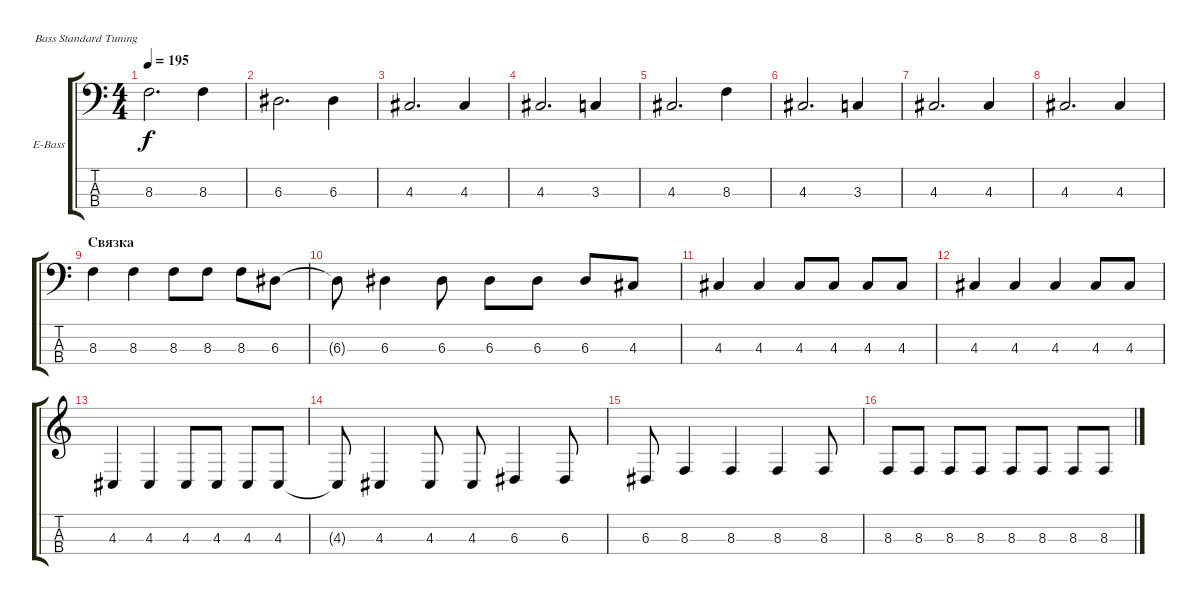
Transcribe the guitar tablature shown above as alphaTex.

\defaultSystemsLayout 4
\bracketExtendMode groupsimilarinstruments
\firstSystemTrackNameOrientation horizontal
\otherSystemsTrackNameOrientation horizontal
\track ("Electric Bass" "E-Bass") {instrument electricbassfinger}
\staff {score tabs}
\tuning (G2 D2 A1 E1)
\ts (4 4)
\tempo 195
\clef f4
\ks c
8.3.2{d dy f} 8.3.4 |
6.3.2{d} 6.3.4 |
4.3.2{d} 4.3.4 |
4.3.2{d} 3.3.4 |
4.3.2{d} 8.3.4 |
4.3.2{d} 3.3.4 |
4.3.2{d} 4.3.4 |
4.3.2{d} 4.3.4 |
\section ("" "Связка")
8.3.4 8.3.4 8.3.8 8.3.8 8.3.8 6.3.8 |
6.3{t}.8 6.3.4 6.3.8 6.3.8 6.3.8 6.3.8 4.3.8 |
4.3.4 4.3.4 4.3.8 4.3.8 4.3.8 4.3.8 |
4.3.4 4.3.4 4.3.4 4.3.8 4.3.8 |
\clef g2
4.3.4 4.3.4 4.3.8 4.3.8 4.3.8 4.3.8 |
4.3{t}.8 4.3.4 4.3.8 4.3.8 6.3.4 6.3.8 |
6.3.8 8.3.4 8.3.4 8.3.4 8.3.8 |
8.3.8 8.3.8 8.3.8 8.3.8 8.3.8 8.3.8 8.3.8 8.3.8
